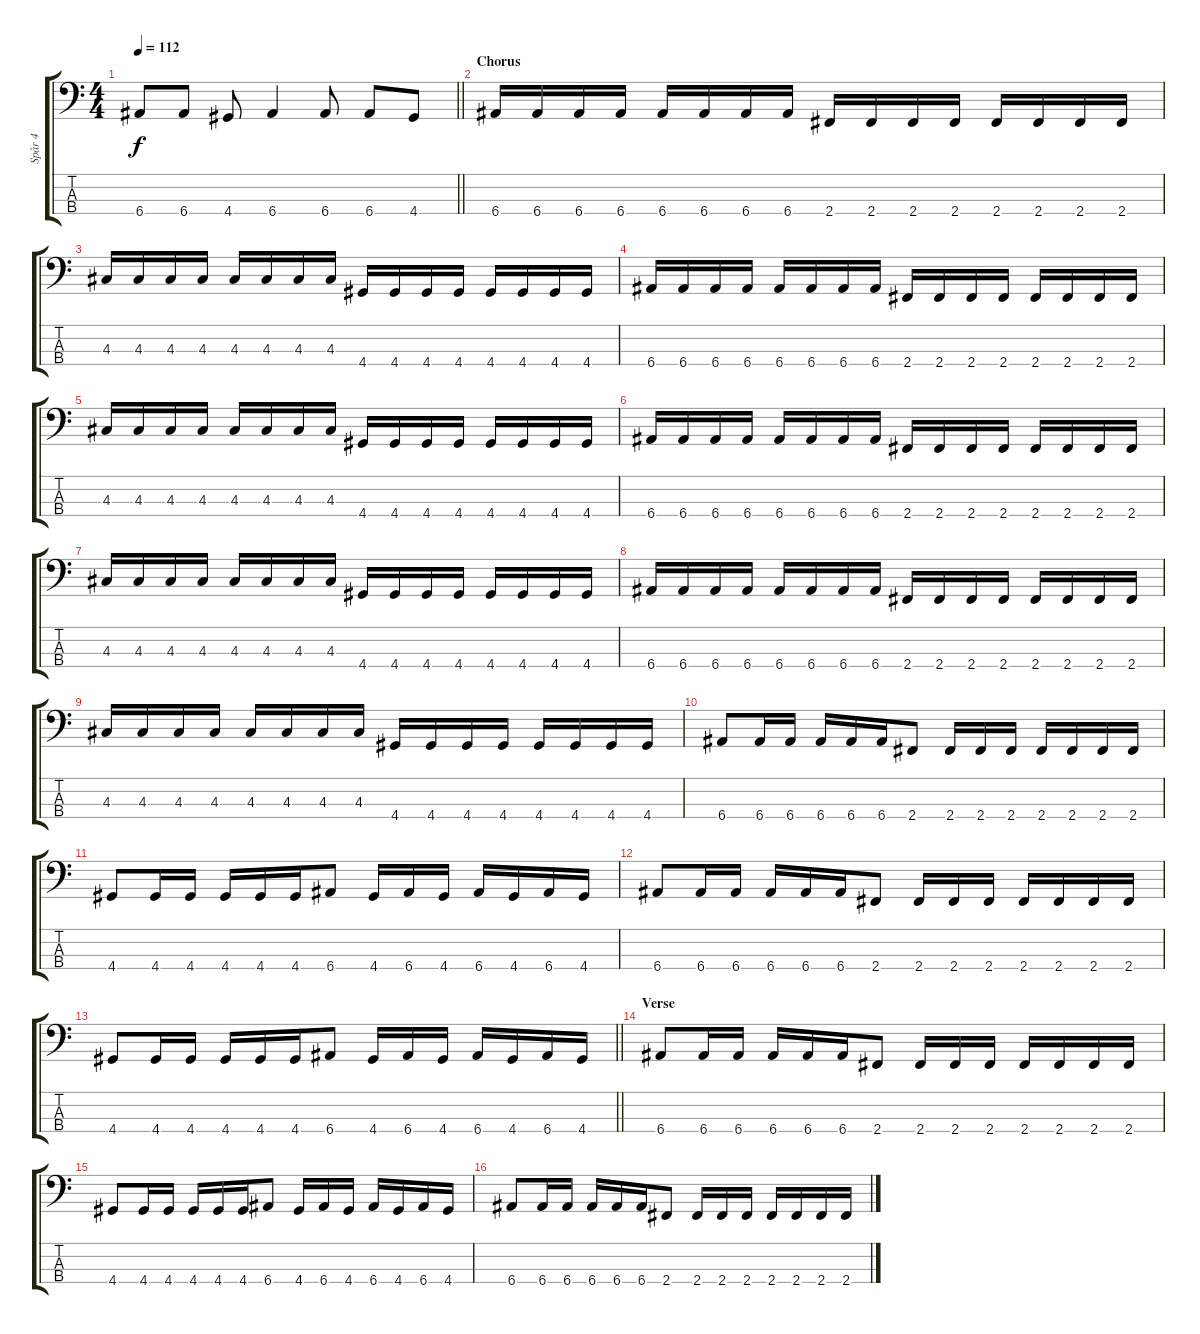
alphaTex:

\track ("Spår 4" "Spår 4") {instrument electricbassfinger}
\staff {score tabs}
\tuning (G2 D2 A1 E1) {hide}
\ts (4 4)
\tempo 112
\clef f4
\barLineRight lightlight
\ks c
6.4.8{dy f} 6.4.8 4.4.8 6.4.4 6.4.8 6.4.8 4.4.8 |
\section ("" "Chorus")
6.4.16 6.4.16 6.4.16 6.4.16 6.4.16 6.4.16 6.4.16 6.4.16 2.4.16 2.4.16 2.4.16 2.4.16 2.4.16 2.4.16 2.4.16 2.4.16 |
4.3.16 4.3.16 4.3.16 4.3.16 4.3.16 4.3.16 4.3.16 4.3.16 4.4.16 4.4.16 4.4.16 4.4.16 4.4.16 4.4.16 4.4.16 4.4.16 |
6.4.16 6.4.16 6.4.16 6.4.16 6.4.16 6.4.16 6.4.16 6.4.16 2.4.16 2.4.16 2.4.16 2.4.16 2.4.16 2.4.16 2.4.16 2.4.16 |
4.3.16 4.3.16 4.3.16 4.3.16 4.3.16 4.3.16 4.3.16 4.3.16 4.4.16 4.4.16 4.4.16 4.4.16 4.4.16 4.4.16 4.4.16 4.4.16 |
6.4.16 6.4.16 6.4.16 6.4.16 6.4.16 6.4.16 6.4.16 6.4.16 2.4.16 2.4.16 2.4.16 2.4.16 2.4.16 2.4.16 2.4.16 2.4.16 |
4.3.16 4.3.16 4.3.16 4.3.16 4.3.16 4.3.16 4.3.16 4.3.16 4.4.16 4.4.16 4.4.16 4.4.16 4.4.16 4.4.16 4.4.16 4.4.16 |
6.4.16 6.4.16 6.4.16 6.4.16 6.4.16 6.4.16 6.4.16 6.4.16 2.4.16 2.4.16 2.4.16 2.4.16 2.4.16 2.4.16 2.4.16 2.4.16 |
4.3.16 4.3.16 4.3.16 4.3.16 4.3.16 4.3.16 4.3.16 4.3.16 4.4.16 4.4.16 4.4.16 4.4.16 4.4.16 4.4.16 4.4.16 4.4.16 |
6.4.8 6.4.16 6.4.16 6.4.16 6.4.16 6.4.16 2.4.8 2.4.16 2.4.16 2.4.16 2.4.16 2.4.16 2.4.16 2.4.16 |
4.4.8 4.4.16 4.4.16 4.4.16 4.4.16 4.4.16 6.4.8 4.4.16 6.4.16 4.4.16 6.4.16 4.4.16 6.4.16 4.4.16 |
6.4.8 6.4.16 6.4.16 6.4.16 6.4.16 6.4.16 2.4.8 2.4.16 2.4.16 2.4.16 2.4.16 2.4.16 2.4.16 2.4.16 |
\barLineRight lightlight
4.4.8 4.4.16 4.4.16 4.4.16 4.4.16 4.4.16 6.4.8 4.4.16 6.4.16 4.4.16 6.4.16 4.4.16 6.4.16 4.4.16 |
\section ("" "Verse")
6.4.8 6.4.16 6.4.16 6.4.16 6.4.16 6.4.16 2.4.8 2.4.16 2.4.16 2.4.16 2.4.16 2.4.16 2.4.16 2.4.16 |
4.4.8 4.4.16 4.4.16 4.4.16 4.4.16 4.4.16 6.4.8 4.4.16 6.4.16 4.4.16 6.4.16 4.4.16 6.4.16 4.4.16 |
6.4.8 6.4.16 6.4.16 6.4.16 6.4.16 6.4.16 2.4.8 2.4.16 2.4.16 2.4.16 2.4.16 2.4.16 2.4.16 2.4.16
